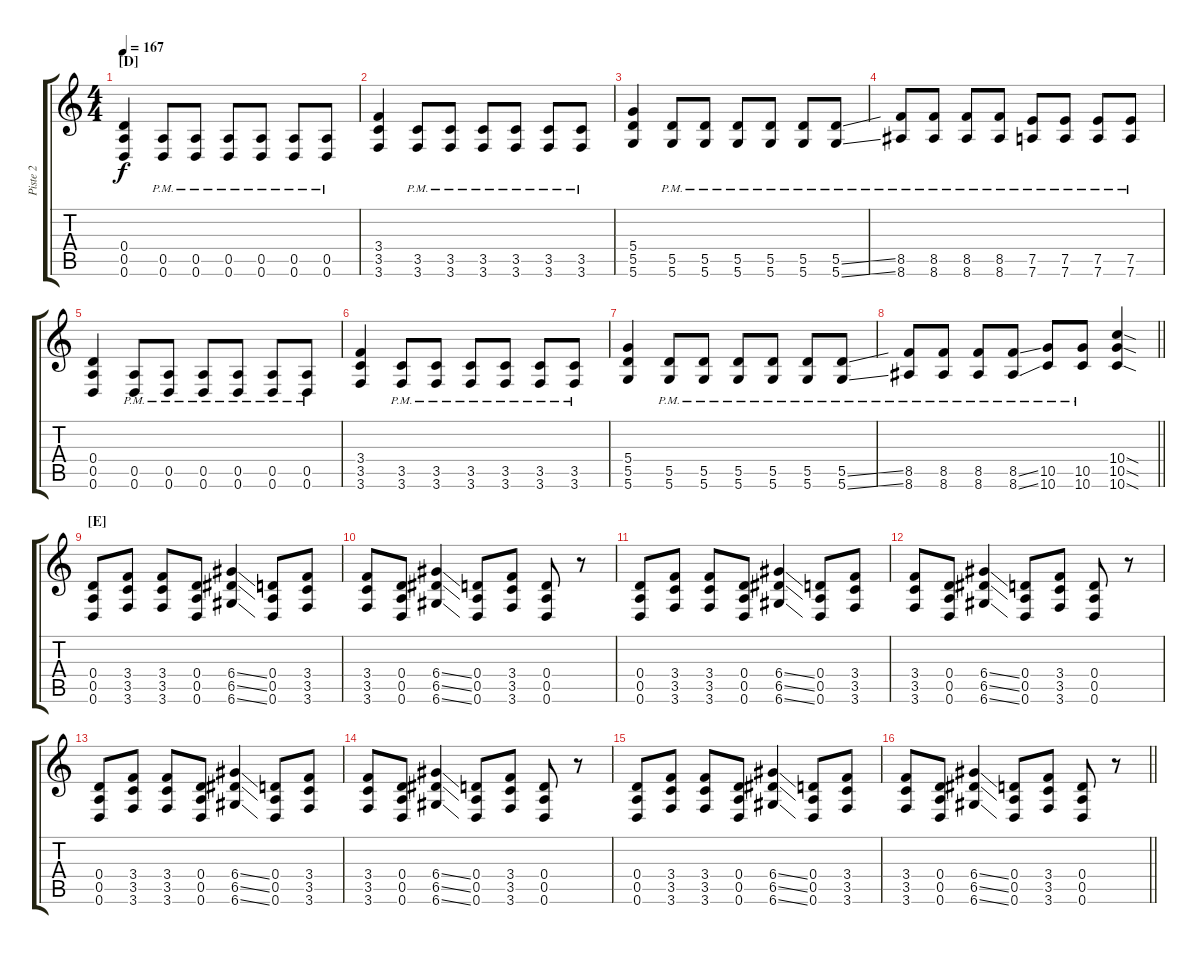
\track ("Piste 2" "Piste 2") {instrument distortionguitar}
\staff {score tabs}
\tuning (E4 B3 G3 D3 A2 D2) {hide}
\ts (4 4)
\section ("" "[D]")
\tempo 167
\clef g2
\ks c
(0.4 0.5 0.6).4{dy f balance 8} (0.5{pm} 0.6{pm}).8 (0.5{pm} 0.6{pm}).8 (0.5{pm} 0.6{pm}).8 (0.5{pm} 0.6{pm}).8 (0.5{pm} 0.6{pm}).8 (0.5{pm} 0.6{pm}).8 |
(3.4 3.5 3.6).4 (3.5{pm} 3.6{pm}).8 (3.5{pm} 3.6{pm}).8 (3.5{pm} 3.6{pm}).8 (3.5{pm} 3.6{pm}).8 (3.5{pm} 3.6{pm}).8 (3.5{pm} 3.6{pm}).8 |
(5.4 5.5 5.6).4 (5.5{pm} 5.6{pm}).8 (5.5{pm} 5.6{pm}).8 (5.5{pm} 5.6{pm}).8 (5.5{pm} 5.6{pm}).8 (5.5{pm} 5.6{pm}).8 (5.5{ss pm} 5.6{ss pm}).8 |
(8.5{pm} 8.6{pm}).8 (8.5{pm} 8.6{pm}).8 (8.5{pm} 8.6{pm}).8 (8.5{pm} 8.6{pm}).8 (7.5{pm} 7.6{pm}).8 (7.5{pm} 7.6{pm}).8 (7.5{pm} 7.6{pm}).8 (7.5{pm} 7.6{pm}).8 |
(0.4 0.5 0.6).4 (0.5{pm} 0.6{pm}).8 (0.5{pm} 0.6{pm}).8 (0.5{pm} 0.6{pm}).8 (0.5{pm} 0.6{pm}).8 (0.5{pm} 0.6{pm}).8 (0.5{pm} 0.6{pm}).8 |
(3.4 3.5 3.6).4 (3.5{pm} 3.6{pm}).8 (3.5{pm} 3.6{pm}).8 (3.5{pm} 3.6{pm}).8 (3.5{pm} 3.6{pm}).8 (3.5{pm} 3.6{pm}).8 (3.5{pm} 3.6{pm}).8 |
(5.4 5.5 5.6).4 (5.5{pm} 5.6{pm}).8 (5.5{pm} 5.6{pm}).8 (5.5{pm} 5.6{pm}).8 (5.5{pm} 5.6{pm}).8 (5.5{pm} 5.6{pm}).8 (5.5{ss pm} 5.6{ss pm}).8 |
\barLineRight lightlight
(8.5{pm} 8.6{pm}).8 (8.5{pm} 8.6{pm}).8 (8.5{pm} 8.6{pm}).8 (8.5{ss pm} 8.6{ss pm}).8 (10.5{pm} 10.6{pm}).8 (10.5{pm} 10.6{pm}).8 (10.4{sod} 10.5{sod} 10.6{sod}).4 |
\section ("" "[E]")
(0.4 0.5 0.6).8{balance 15} (3.4 3.5 3.6).8 (3.4 3.5 3.6).8 (0.4 0.5 0.6).8 (6.4{ss} 6.5{ss} 6.6{ss}).4 (0.4 0.5 0.6).8 (3.4 3.5 3.6).8 |
(3.4 3.5 3.6).8 (0.4 0.5 0.6).8 (6.4{ss} 6.5{ss} 6.6{ss}).4 (0.4 0.5 0.6).8 (3.4 3.5 3.6).8 (0.4 0.5 0.6).8 r.8 |
(0.4 0.5 0.6).8 (3.4 3.5 3.6).8 (3.4 3.5 3.6).8 (0.4 0.5 0.6).8 (6.4{ss} 6.5{ss} 6.6{ss}).4 (0.4 0.5 0.6).8 (3.4 3.5 3.6).8 |
(3.4 3.5 3.6).8 (0.4 0.5 0.6).8 (6.4{ss} 6.5{ss} 6.6{ss}).4 (0.4 0.5 0.6).8 (3.4 3.5 3.6).8 (0.4 0.5 0.6).8 r.8 |
(0.4 0.5 0.6).8 (3.4 3.5 3.6).8 (3.4 3.5 3.6).8 (0.4 0.5 0.6).8 (6.4{ss} 6.5{ss} 6.6{ss}).4 (0.4 0.5 0.6).8 (3.4 3.5 3.6).8 |
(3.4 3.5 3.6).8 (0.4 0.5 0.6).8 (6.4{ss} 6.5{ss} 6.6{ss}).4 (0.4 0.5 0.6).8 (3.4 3.5 3.6).8 (0.4 0.5 0.6).8 r.8 |
(0.4 0.5 0.6).8 (3.4 3.5 3.6).8 (3.4 3.5 3.6).8 (0.4 0.5 0.6).8 (6.4{ss} 6.5{ss} 6.6{ss}).4 (0.4 0.5 0.6).8 (3.4 3.5 3.6).8 |
\barLineRight lightlight
(3.4 3.5 3.6).8 (0.4 0.5 0.6).8 (6.4{ss} 6.5{ss} 6.6{ss}).4 (0.4 0.5 0.6).8 (3.4 3.5 3.6).8 (0.4 0.5 0.6).8 r.8
